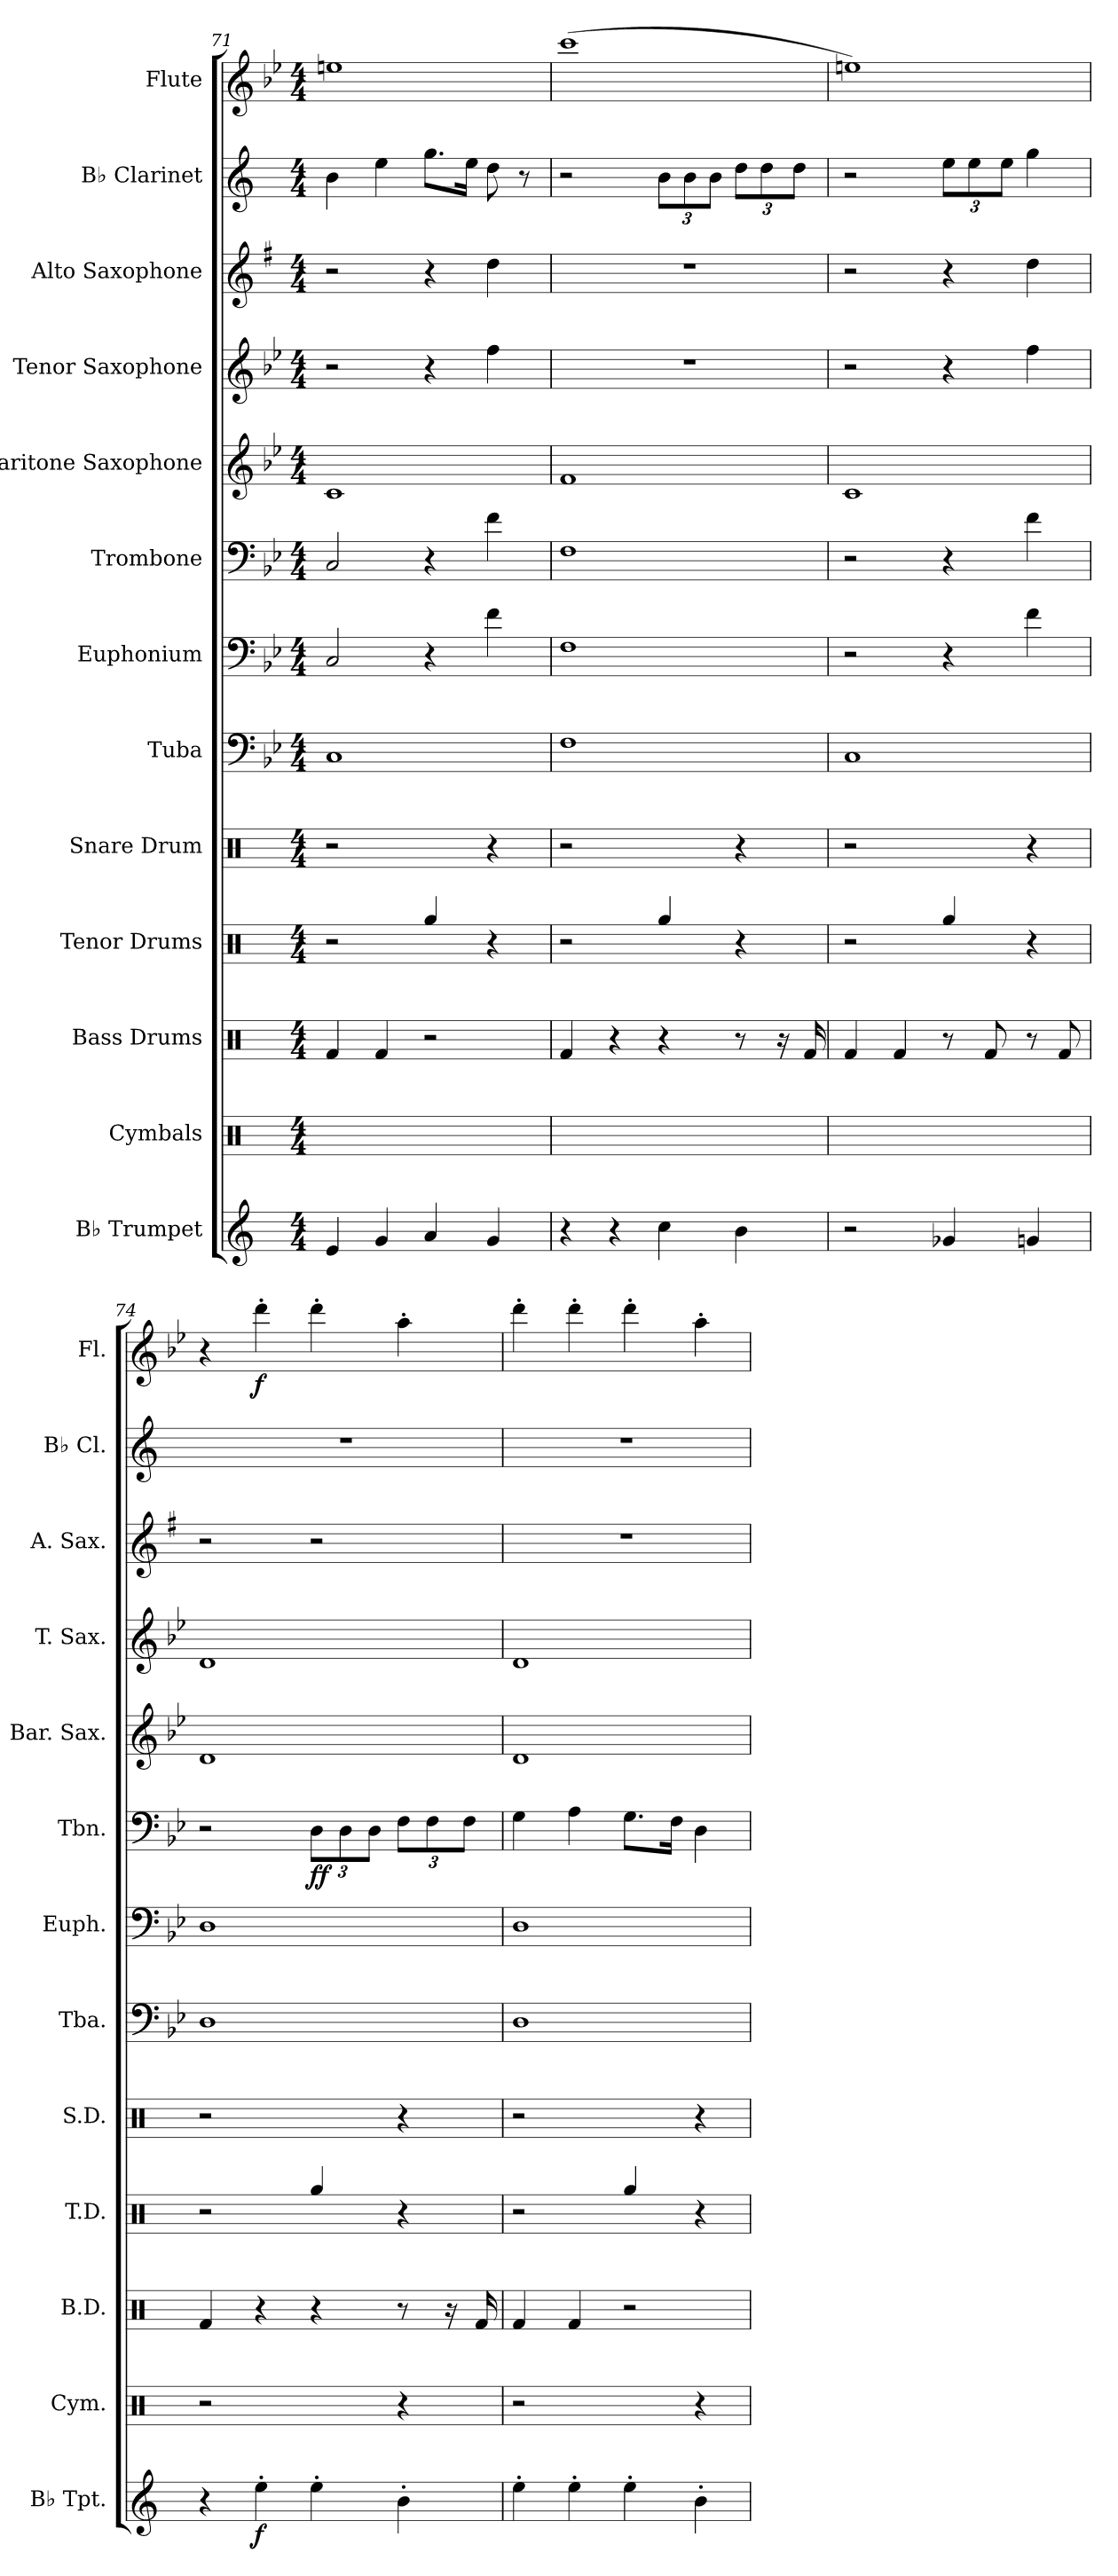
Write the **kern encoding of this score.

**kern	**dynam	**kern	**kern	**kern	**kern	**kern	**kern	**kern	**dynam	**kern	**kern	**kern	**kern	**kern	**dynam
*part13	*part13	*part12	*part11	*part10	*part9	*part8	*part7	*part6	*part6	*part5	*part4	*part3	*part2	*part1	*part1
*staff13	*staff13	*staff12	*staff11	*staff10	*staff9	*staff8	*staff7	*staff6	*staff6	*staff5	*staff4	*staff3	*staff2	*staff1	*staff1
*I"B♭ Trumpet	*	*I"Cymbals	*I"Bass Drums	*I"Tenor Drums	*I"Snare Drum	*I"Tuba	*I"Euphonium	*I"Trombone	*	*I"Baritone Saxophone	*I"Tenor Saxophone	*I"Alto Saxophone	*I"B♭ Clarinet	*I"Flute	*
*I'B♭ Tpt.	*	*I'Cym.	*I'B.D.	*I'T.D.	*I'S.D.	*I'Tba.	*I'Euph.	*I'Tbn.	*	*I'Bar. Sax.	*I'T. Sax.	*I'A. Sax.	*I'B♭ Cl.	*I'Fl.	*
*clefG2	*	*clefX	*clefX	*clefX	*clefX	*clefF4	*clefF4	*clefF4	*	*clefG2	*clefG2	*clefG2	*clefG2	*clefG2	*
*ITrd1c2	*	*	*	*	*	*	*	*	*	*ITrd12c21	*ITrd8c14	*ITrd5c9	*ITrd1c2	*	*
*k[b-e-]	*	*k[]	*k[]	*k[]	*k[]	*k[b-e-]	*k[b-e-]	*k[b-e-]	*	*k[b-e-]	*k[b-e-]	*k[b-e-]	*k[b-e-]	*k[b-e-]	*
*M4/4	*	*M4/4	*M4/4	*M4/4	*M4/4	*M4/4	*M4/4	*M4/4	*	*M4/4	*M4/4	*M4/4	*M4/4	*M4/4	*
=71	=71	=71	=71	=71	=71	=71	=71	=71	=71	=71	=71	=71	=71	=71	=71
4d/	.	4R/	4Rf/	2r	2r	1C	2C/	2C/	.	1C	2r	2r	4a\	1een	.
4f/	.	4R/	4Rf/	.	.	.	.	.	.	.	.	.	4dd\	.	.
4g/	.	4R/	2r	4Rgg/	4R/	.	4r	4r	.	.	4r	4r	8.ff\L	.	.
.	.	.	.	.	.	.	.	.	.	.	.	.	16dd\Jk	.	.
4f/	.	4R/	.	4r	4r	.	4f\	4f\	.	.	4f\	4f\	8cc\	.	.
.	.	.	.	.	.	.	.	.	.	.	.	.	8r	.	.
=72	=72	=72	=72	=72	=72	=72	=72	=72	=72	=72	=72	=72	=72	=72	=72
4r	.	4R/	4Rf/	2r	2r	1F	1F	1F	.	1F	1r	1r	2r	(1ccc	.
4r	.	4R/	4r	.	.	.	.	.	.	.	.	.	.	.	.
*	*	*	*	*	*	*	*	*	*	*	*	*	*Xbrackettup	*	*
4b-\	.	4R/	4r	4Rgg/	4R/	.	.	.	.	.	.	.	12a\L	.	.
.	.	.	.	.	.	.	.	.	.	.	.	.	12a\	.	.
.	.	.	.	.	.	.	.	.	.	.	.	.	12a\J	.	.
4a\	.	4R/	8r	4r	4r	.	.	.	.	.	.	.	12cc\L	.	.
.	.	.	.	.	.	.	.	.	.	.	.	.	12cc\	.	.
.	.	.	16r	.	.	.	.	.	.	.	.	.	.	.	.
.	.	.	.	.	.	.	.	.	.	.	.	.	12cc\J	.	.
.	.	.	16Rf/	.	.	.	.	.	.	.	.	.	.	.	.
!!LO:PB:g=z
=73	=73	=73	=73	=73	=73	=73	=73	=73	=73	=73	=73	=73	=73	=73	=73
2r	.	4R/	4Rf/	2r	2r	1C	2r	2r	.	1C	2r	2r	2r	1een)	.
.	.	4R/	4Rf/	.	.	.	.	.	.	.	.	.	.	.	.
4f-X/	.	4R/	8r	4Rgg/	4R/	.	4r	4r	.	.	4r	4r	12dd\L	.	.
.	.	.	.	.	.	.	.	.	.	.	.	.	12dd\	.	.
.	.	.	8Rf/	.	.	.	.	.	.	.	.	.	.	.	.
.	.	.	.	.	.	.	.	.	.	.	.	.	12dd\J	.	.
4fn/	.	4R/	8r	4r	4r	.	4f\	4f\	.	.	4f\	4f\	4ff\	.	.
.	.	.	8Rf/	.	.	.	.	.	.	.	.	.	.	.	.
=74	=74	=74	=74	=74	=74	=74	=74	=74	=74	=74	=74	=74	=74	=74	=74
4r	.	2r	4Rf/	2r	2r	1D	1D	2r	.	1D	1D	2r	1r	4r	.
!	!LO:DY:b	!	!	!	!	!	!	!	!	!	!	!	!	!	!LO:DY:b
4dd'\	f	.	4r	.	.	.	.	.	.	.	.	.	.	4ddd'\	f
*	*	*	*	*	*	*	*	*Xbrackettup	*	*	*	*	*	*	*
!	!	!	!	!	!	!	!	!	!LO:DY:b	!	!	!	!	!	!
4dd'\	.	4R/	4r	4Rgg/	4R/	.	.	12D\L	ff	.	.	2r	.	4ddd'\	.
.	.	.	.	.	.	.	.	12D\	.	.	.	.	.	.	.
.	.	.	.	.	.	.	.	12D\J	.	.	.	.	.	.	.
4a'\	.	4r	8r	4r	4r	.	.	12F\L	.	.	.	.	.	4aa'\	.
.	.	.	.	.	.	.	.	12F\	.	.	.	.	.	.	.
.	.	.	16r	.	.	.	.	.	.	.	.	.	.	.	.
.	.	.	.	.	.	.	.	12F\J	.	.	.	.	.	.	.
.	.	.	16Rf/	.	.	.	.	.	.	.	.	.	.	.	.
=75	=75	=75	=75	=75	=75	=75	=75	=75	=75	=75	=75	=75	=75	=75	=75
4dd'\	.	2r	4Rf/	2r	2r	1D	1D	4G\	.	1D	1D	1r	1r	4ddd'\	.
4dd'\	.	.	4Rf/	.	.	.	.	4A\	.	.	.	.	.	4ddd'\	.
4dd'\	.	4R/	2r	4Rgg/	4R/	.	.	8.G\L	.	.	.	.	.	4ddd'\	.
.	.	.	.	.	.	.	.	16F\Jk	.	.	.	.	.	.	.
4a'\	.	4r	.	4r	4r	.	.	4D\	.	.	.	.	.	4aa'\	.
=	=	=	=	=	=	=	=	=	=	=	=	=	=	=	=
*-	*-	*-	*-	*-	*-	*-	*-	*-	*-	*-	*-	*-	*-	*-	*-
